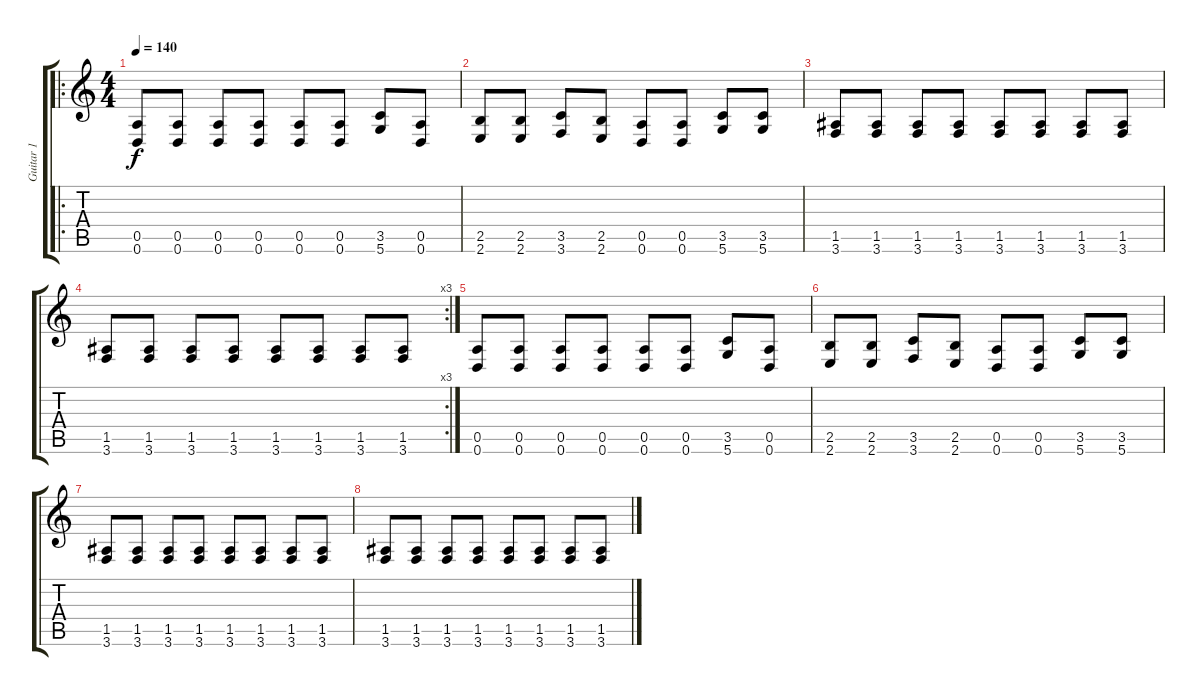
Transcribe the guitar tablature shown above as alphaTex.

\track ("Guitar 1" "Guitar 1") {instrument distortionguitar}
\staff {score tabs}
\tuning (E4 B3 G3 D3 A2 D2) {hide}
\ro
\ts (4 4)
\tempo 140
\clef g2
\ks c
(0.5 0.6).8{dy f} (0.5 0.6).8 (0.5 0.6).8 (0.5 0.6).8 (0.5 0.6).8 (0.5 0.6).8 (3.5 5.6).8 (0.5 0.6).8 |
(2.5 2.6).8 (2.5 2.6).8 (3.5 3.6).8 (2.5 2.6).8 (0.5 0.6).8 (0.5 0.6).8 (3.5 5.6).8 (3.5 5.6).8 |
(1.5 3.6).8 (1.5 3.6).8 (1.5 3.6).8 (1.5 3.6).8 (1.5 3.6).8 (1.5 3.6).8 (1.5 3.6).8 (1.5 3.6).8 |
\rc 3
(1.5 3.6).8 (1.5 3.6).8 (1.5 3.6).8 (1.5 3.6).8 (1.5 3.6).8 (1.5 3.6).8 (1.5 3.6).8 (1.5 3.6).8 |
(0.5 0.6).8{volume 0} (0.5 0.6).8 (0.5 0.6).8 (0.5 0.6).8 (0.5 0.6).8 (0.5 0.6).8 (3.5 5.6).8 (0.5 0.6).8 |
(2.5 2.6).8 (2.5 2.6).8 (3.5 3.6).8 (2.5 2.6).8 (0.5 0.6).8 (0.5 0.6).8 (3.5 5.6).8 (3.5 5.6).8 |
(1.5 3.6).8 (1.5 3.6).8 (1.5 3.6).8 (1.5 3.6).8 (1.5 3.6).8 (1.5 3.6).8 (1.5 3.6).8 (1.5 3.6).8 |
(1.5 3.6).8 (1.5 3.6).8 (1.5 3.6).8 (1.5 3.6).8 (1.5 3.6).8 (1.5 3.6).8 (1.5 3.6).8 (1.5 3.6).8
